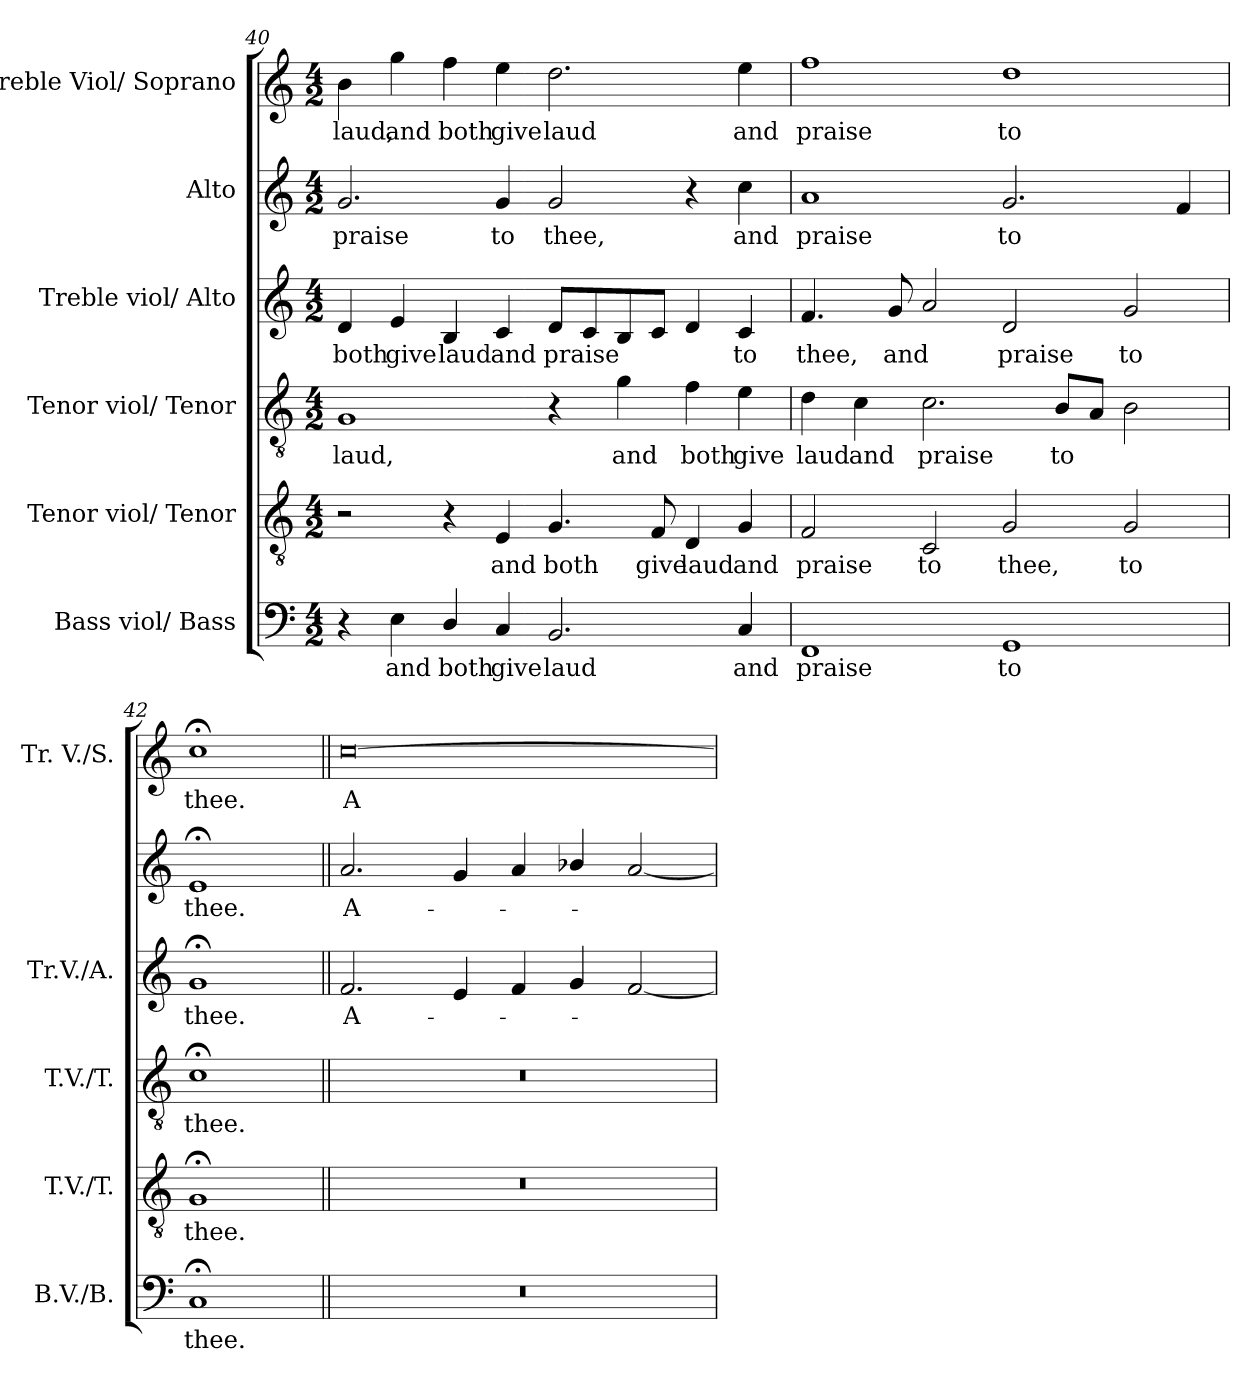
**kern	**text	**kern	**text	**kern	**text	**kern	**text	**kern	**text	**kern	**text
*part6	*part6	*part5	*part5	*part4	*part4	*part3	*part3	*part2	*part2	*part1	*part1
*staff6	*staff6	*staff5	*staff5	*staff4	*staff4	*staff3	*staff3	*staff2	*staff2	*staff1	*staff1
*I"Bass viol/ Bass	*	*I"Tenor viol/ Tenor	*	*I"Tenor viol/ Tenor	*	*I"Treble viol/ Alto	*	*I"Alto	*	*I"Treble Viol/ Soprano	*
*I'B.V./B.	*	*I'T.V./T.	*	*I'T.V./T.	*	*I'Tr.V./A.	*	*	*	*I'Tr. V./S.	*
*clefF4	*	*clefGv2	*	*clefGv2	*	*clefG2	*	*clefG2	*	*clefG2	*
*	*	*ITrd7c12	*	*ITrd7c12	*	*	*	*	*	*	*
*k[]	*	*k[]	*	*k[]	*	*k[]	*	*k[]	*	*k[]	*
*C:	*	*C:	*	*C:	*	*C:	*	*C:	*	*C:	*
*M4/2	*	*M4/2	*	*M4/2	*	*M4/2	*	*M4/2	*	*M4/2	*
=40	=40	=40	=40	=40	=40	=40	=40	=40	=40	=40	=40
!	!	!	!	!	!LO:LY:b:color=#000000	!	!	!	!	!	!
!	!	!	!	!	!	!	!LO:LY:b:color=#000000	!	!	!	!
!	!	!	!	!	!	!	!	!	!LO:LY:b:color=#000000	!	!
!	!	!	!	!	!	!	!	!	!	!	!LO:LY:b:color=#000000
4r	.	2r	.	1GGi	laud,	4di/	both	2.gi/	praise	4bi\	laud,
!	!LO:LY:b:color=#000000	!	!	!	!	!	!	!	!	!	!
!	!	!	!	!	!	!	!LO:LY:b:color=#000000	!	!	!	!
!	!	!	!	!	!	!	!	!	!	!	!LO:LY:b:color=#000000
4Ei\	and	.	.	.	.	4ei/	give	.	.	4ggi\	and
!	!LO:LY:b:color=#000000	!	!	!	!	!	!	!	!	!	!
!	!	!	!	!	!	!	!LO:LY:b:color=#000000	!	!	!	!
!	!	!	!	!	!	!	!	!	!	!	!LO:LY:b:color=#000000
4Di/	both	4r	.	.	.	4Bi/	laud	.	.	4ffi\	both
!	!LO:LY:b:color=#000000	!	!	!	!	!	!	!	!	!	!
!	!	!	!LO:LY:b:color=#000000	!	!	!	!	!	!	!	!
!	!	!	!	!	!	!	!LO:LY:b:color=#000000	!	!	!	!
!	!	!	!	!	!	!	!	!	!LO:LY:b:color=#000000	!	!
!	!	!	!	!	!	!	!	!	!	!	!LO:LY:b:color=#000000
4Ci/	give	4EEi/	and	.	.	4ci/	and	4gi/	to	4eei\	give
!	!LO:LY:b:color=#000000	!	!	!	!	!	!	!	!	!	!
!	!	!	!LO:LY:b:color=#000000	!	!	!	!	!	!	!	!
!	!	!	!	!	!	!	!LO:LY:b:color=#000000	!	!	!	!
!	!	!	!	!	!	!	!	!	!LO:LY:b:color=#000000	!	!
!	!	!	!	!	!	!	!	!	!	!	!LO:LY:b:color=#000000
2.BBi/	laud	4.GGi/	both	4r	.	8di/L	praise	2gi/	thee,	2.ddi\	laud
.	.	.	.	.	.	8ci/	.	.	.	.	.
!	!	!	!	!	!LO:LY:b:color=#000000	!	!	!	!	!	!
.	.	.	.	4Gi\	and	8Bi/	.	.	.	.	.
!	!	!	!LO:LY:b:color=#000000	!	!	!	!	!	!	!	!
.	.	8FFi/	give	.	.	8ci/J	.	.	.	.	.
!	!	!	!LO:LY:b:color=#000000	!	!	!	!	!	!	!	!
!	!	!	!	!	!LO:LY:b:color=#000000	!	!	!	!	!	!
.	.	4DDi/	laud	4Fi\	both	4di/	.	4r	.	.	.
!	!LO:LY:b:color=#000000	!	!	!	!	!	!	!	!	!	!
!	!	!	!LO:LY:b:color=#000000	!	!	!	!	!	!	!	!
!	!	!	!	!	!LO:LY:b:color=#000000	!	!	!	!	!	!
!	!	!	!	!	!	!	!LO:LY:b:color=#000000	!	!	!	!
!	!	!	!	!	!	!	!	!	!LO:LY:b:color=#000000	!	!
!	!	!	!	!	!	!	!	!	!	!	!LO:LY:b:color=#000000
4Ci/	and	4GGi/	and	4Ei\	give	4ci/	to	4cci\	and	4eei\	and
=41	=41	=41	=41	=41	=41	=41	=41	=41	=41	=41	=41
!	!LO:LY:b:color=#000000	!	!	!	!	!	!	!	!	!	!
!	!	!	!LO:LY:b:color=#000000	!	!	!	!	!	!	!	!
!	!	!	!	!	!LO:LY:b:color=#000000	!	!	!	!	!	!
!	!	!	!	!	!	!	!LO:LY:b:color=#000000	!	!	!	!
!	!	!	!	!	!	!	!	!	!LO:LY:b:color=#000000	!	!
!	!	!	!	!	!	!	!	!	!	!	!LO:LY:b:color=#000000
1FFi	praise	2FFi/	praise	4Di\	laud	4.fi/	thee,	1ai	praise	1ffi	praise
!	!	!	!	!	!LO:LY:b:color=#000000	!	!	!	!	!	!
.	.	.	.	4Ci\	and	.	.	.	.	.	.
!	!	!	!	!	!	!	!LO:LY:b:color=#000000	!	!	!	!
.	.	.	.	.	.	8gi/	and	.	.	.	.
!	!	!	!LO:LY:b:color=#000000	!	!	!	!	!	!	!	!
!	!	!	!	!	!LO:LY:b:color=#000000	!	!	!	!	!	!
.	.	2CCi/	to	2.Ci\	praise	2ai/	.	.	.	.	.
!	!LO:LY:b:color=#000000	!	!	!	!	!	!	!	!	!	!
!	!	!	!LO:LY:b:color=#000000	!	!	!	!	!	!	!	!
!	!	!	!	!	!	!	!LO:LY:b:color=#000000	!	!	!	!
!	!	!	!	!	!	!	!	!	!LO:LY:b:color=#000000	!	!
!	!	!	!	!	!	!	!	!	!	!	!LO:LY:b:color=#000000
1GGi	to	2GGi/	thee,	.	.	2di/	praise	2.gi/	to	1ddi	to
!	!	!	!	!	!LO:LY:b:color=#000000	!	!	!	!	!	!
.	.	.	.	8BBi/L	to	.	.	.	.	.	.
.	.	.	.	8AAi/J	.	.	.	.	.	.	.
!	!	!	!LO:LY:b:color=#000000	!	!	!	!	!	!	!	!
!	!	!	!	!	!	!	!LO:LY:b:color=#000000	!	!	!	!
.	.	2GGi/	to	2BBi\	.	2gi/	to	.	.	.	.
.	.	.	.	.	.	.	.	4fi/	.	.	.
=42	=42	=42	=42	=42	=42	=42	=42	=42	=42	=42	=42
!	!LO:LY:b:color=#000000	!	!	!	!	!	!	!	!	!	!
!	!	!	!LO:LY:b:color=#000000	!	!	!	!	!	!	!	!
!	!	!	!	!	!LO:LY:b:color=#000000	!	!	!	!	!	!
!	!	!	!	!	!	!	!LO:LY:b:color=#000000	!	!	!	!
!	!	!	!	!	!	!	!	!	!LO:LY:b:color=#000000	!	!
!	!	!	!	!	!	!	!	!	!	!	!LO:LY:b:color=#000000
1C;i	thee.	1GG;i	thee.	1C;i	thee.	1g;i	thee.	1e;i	thee.	1cc;i	thee.
!!LO:LB:g=z
=43||	=43||	=43||	=43||	=43||	=43||	=43||	=43||	=43||	=43||	=43||	=43||
!LO:N:vis=1	!	!LO:N:vis=1	!	!LO:N:vis=1	!	!	!	!	!	!	!
!	!	!	!	!	!	!	!LO:LY:b:color=#000000	!	!	!	!
!	!	!	!	!	!	!	!	!	!LO:LY:b:color=#000000	!	!
!	!	!	!	!	!	!	!	!	!	!	!LO:LY:b:color=#000000
0r	.	0r	.	0r	.	2.fi/	A-	2.ai/	A-	[0cci	A-
.	.	.	.	.	.	4ei/	.	4gi/	.	.	.
.	.	.	.	.	.	4fi/	.	4ai/	.	.	.
.	.	.	.	.	.	4gi/	.	4b-Xi/	.	.	.
.	.	.	.	.	.	[2fi/	.	[2ai/	.	.	.
=	=	=	=	=	=	=	=	=	=	=	=
*-	*-	*-	*-	*-	*-	*-	*-	*-	*-	*-	*-
